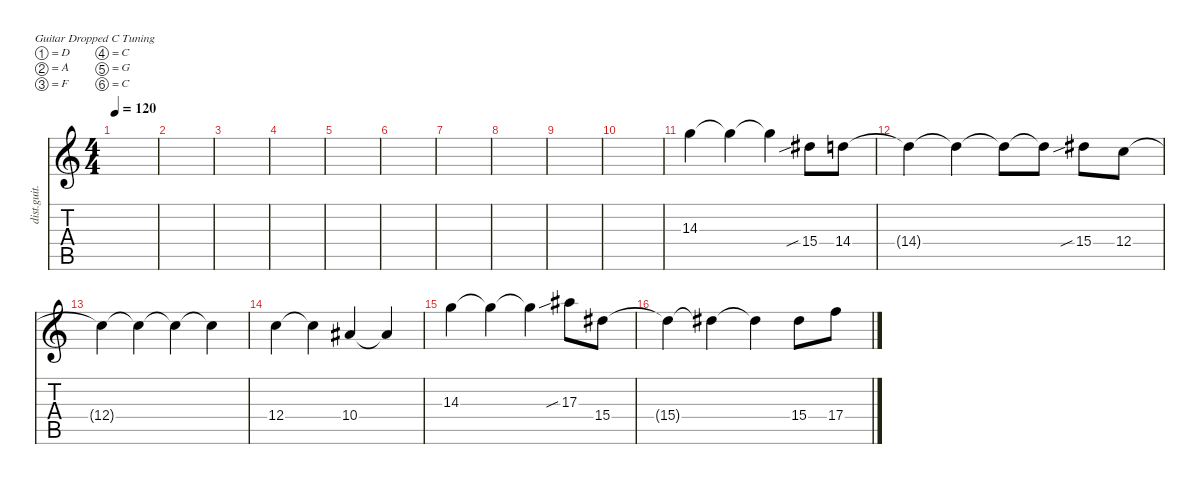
\defaultSystemsLayout 4
\hideDynamics
\bracketExtendMode nobrackets
\otherSystemsTrackNameOrientation horizontal
\track ("lead" "dist.guit.") {instrument distortionguitar}
\staff {score tabs}
\tuning (D4 A3 F3 C3 G2 C2)
\ts (4 4)
\tempo 120
\clef g2
\ks c
|
|
|
|
|
|
|
|
|
|
14.3.4{beam Down} 14.3{t}.4{beam Down} 14.3{t}.4{beam Down} 15.4{sib acc #}.8{beam Down} 14.4.8{beam Down} |
14.4{t}.4{beam Down} 14.4{t}.4{beam Down} 14.4{t}.8{beam Down} 14.4{t}.8{beam Down} 15.4{sib acc #}.8{beam Down} 12.4.8{beam Down} |
12.4{t}.4{beam Down} 12.4{t}.4{beam Down} 12.4{t}.4{beam Down} 12.4{t}.4{beam Down} |
12.4.4{beam Down} 12.4{t}.4{beam Down} 10.4{acc #}.4{beam Up} 10.4{t acc #}.4{beam Up} |
14.3.4{beam Down} 14.3{t}.4{beam Down} 14.3{t}.4{beam Down} 17.3{sib acc #}.8{beam Down} 15.4{acc #}.8{beam Down} |
15.4{t acc #}.4{beam Down} 15.4{t acc #}.4{beam Down} 15.4{t acc #}.4{beam Down} 15.4{acc #}.8{beam Down} 17.4.8{beam Down}
